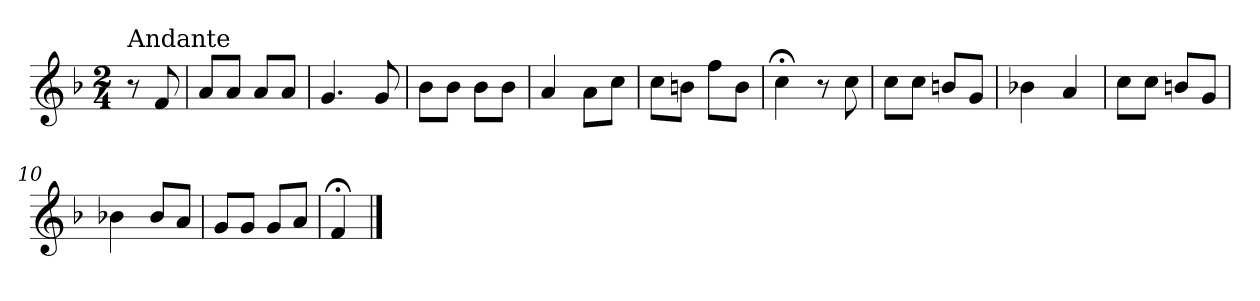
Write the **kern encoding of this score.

**kern
*part1
*staff1
*clefG2
*k[b-]
*F:
*M2/4
=
!LO:TX:a:t=Andante
8r
8f/
=1
8a/L
8a/J
8a/L
8a/J
=2
4.g/
8g/
=3
8b-\L
8b-\J
8b-\L
8b-\J
=4
4a/
8a\L
8cc\J
=5
8cc\L
8bn\J
8ff\L
8b\J
=6
4cc;<\
8r
8cc\
=7
8cc\L
8cc\J
8bn/L
8g/J
=8
4b-X\
4a/
!!LO:LB:g=z
=9
8cc\L
8cc\J
8bn/L
8g/J
=10
4b-X\
8b-/L
8a/J
=11
8g/L
8g/J
8g/L
8a/J
=12
4f;</
==
*-
